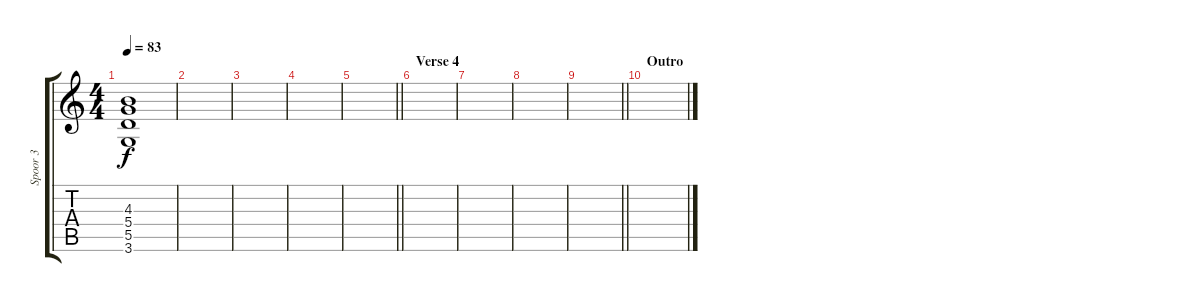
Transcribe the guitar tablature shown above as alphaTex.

\track ("Spoor 3" "Spoor 3") {instrument distortionguitar}
\staff {score tabs}
\tuning (E4 B3 G3 D3 A2 E2) {hide}
\ts (4 4)
\tempo 83
\clef g2
\ks c
(4.3 5.4 5.5 3.6).1{dy f} |
|
|
|
\barLineRight lightlight
|
\section ("" "Verse 4")
|
|
|
\barLineRight lightlight
|
\section ("" "Outro")
